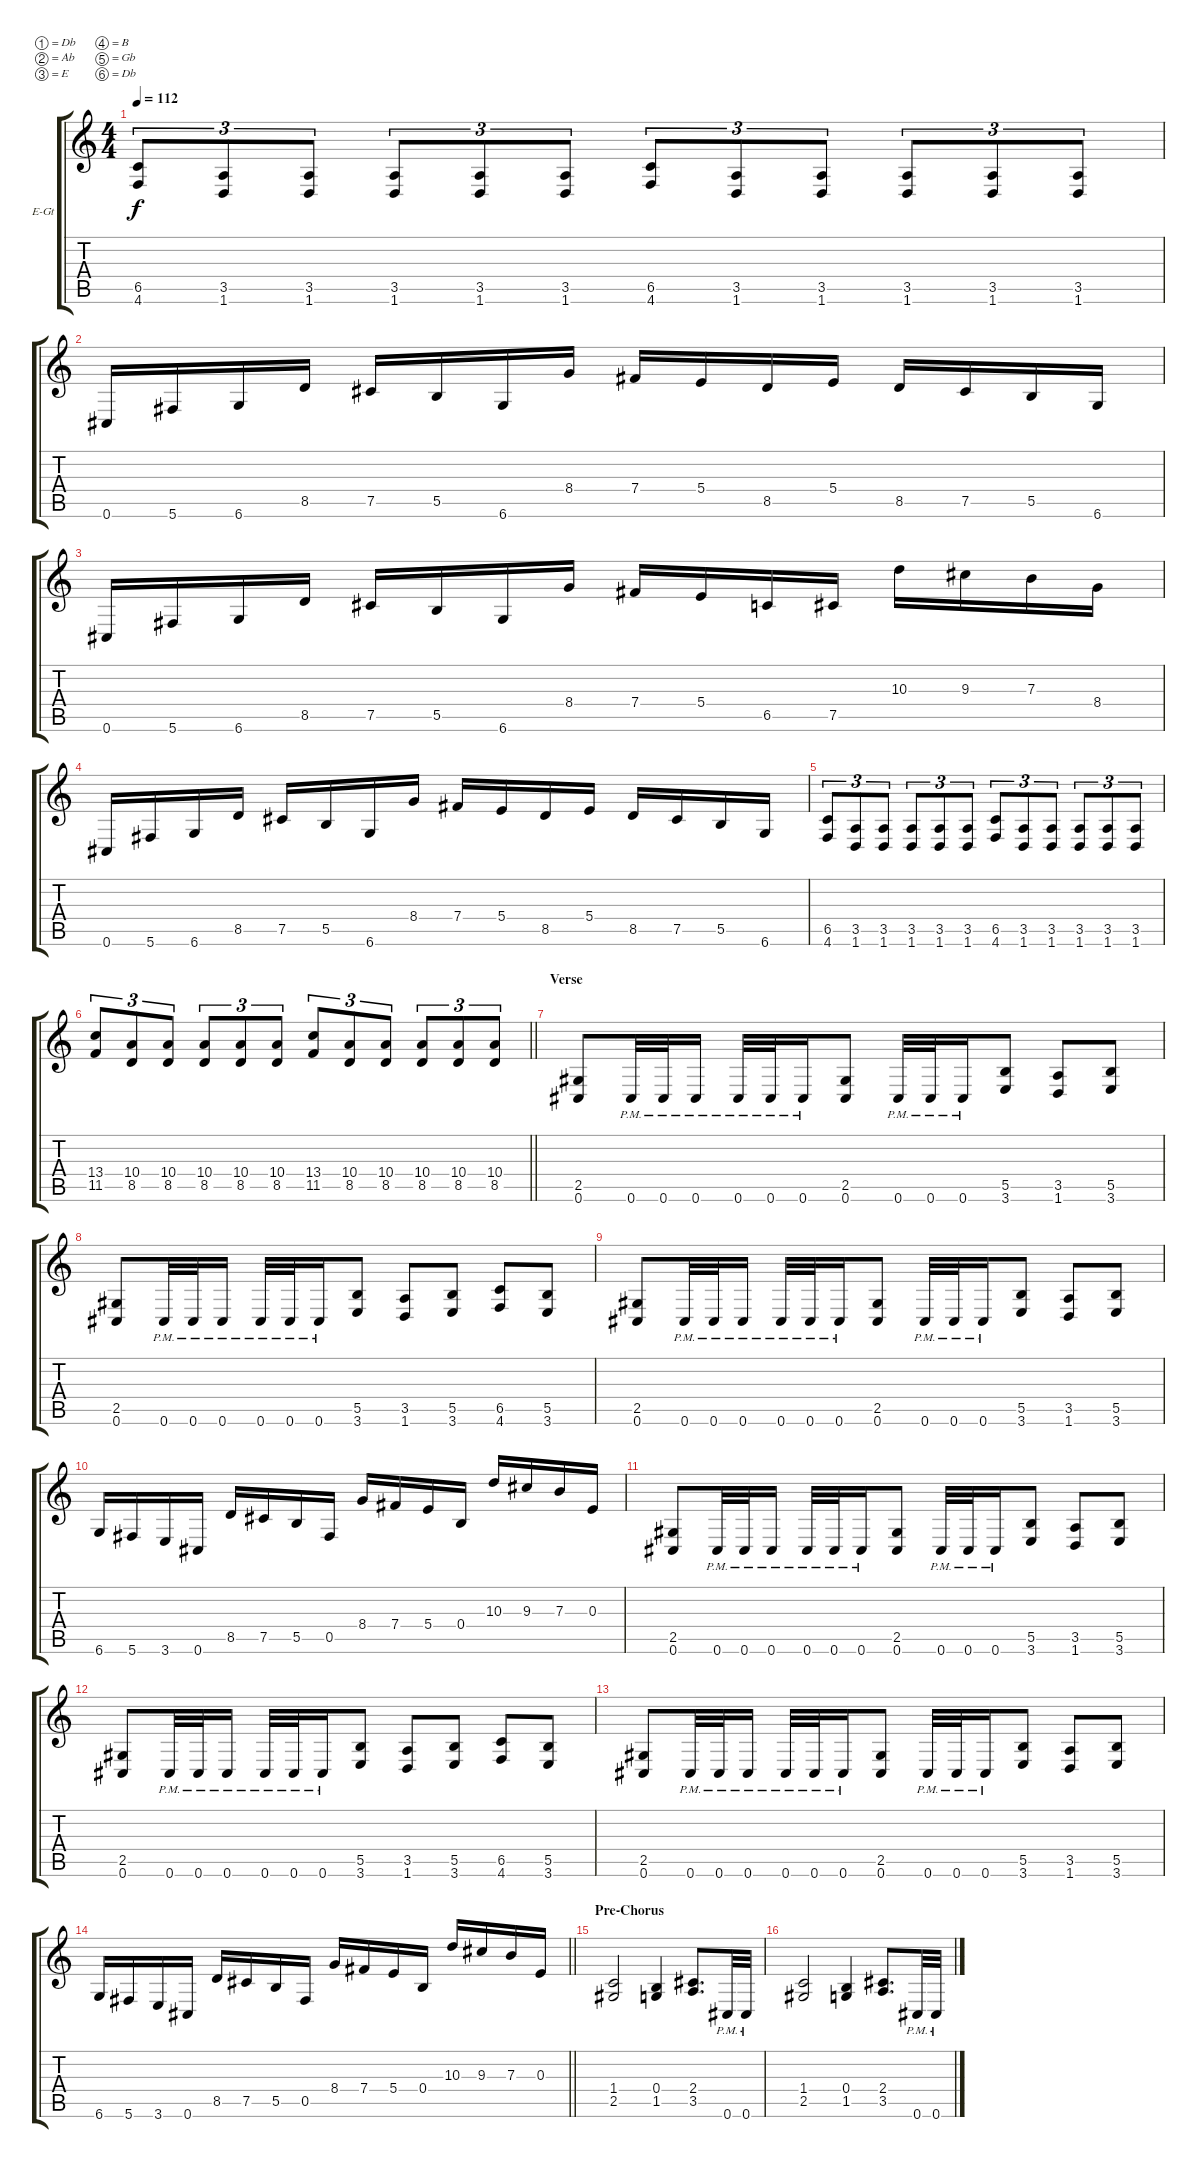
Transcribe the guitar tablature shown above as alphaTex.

\bracketExtendMode groupsimilarinstruments
\firstSystemTrackNameOrientation horizontal
\otherSystemsTrackNameOrientation horizontal
\track ("Guitar I" "E-Gt") {instrument distortionguitar}
\staff {score tabs}
\tuning (Db4 Ab3 E3 B2 Gb2 Db2)
\ts (4 4)
\tempo 112
\clef g2
\ks c
(6.5 4.6).8{tu (3 2) dy f} (3.5 1.6).8{tu (3 2)} (3.5 1.6).8{tu (3 2)} (3.5 1.6).8{tu (3 2)} (3.5 1.6).8{tu (3 2)} (3.5 1.6).8{tu (3 2)} (6.5 4.6).8{tu (3 2)} (3.5 1.6).8{tu (3 2)} (3.5 1.6).8{tu (3 2)} (3.5 1.6).8{tu (3 2)} (3.5 1.6).8{tu (3 2)} (3.5 1.6).8{tu (3 2)} |
0.6.16 5.6.16 6.6.16 8.5.16 7.5.16 5.5.16 6.6.16 8.4.16 7.4.16 5.4.16 8.5.16 5.4.16 8.5.16 7.5.16 5.5.16 6.6.16 |
0.6.16 5.6.16 6.6.16 8.5.16 7.5.16 5.5.16 6.6.16 8.4.16 7.4.16 5.4.16 6.5.16 7.5.16 10.3.16 9.3.16 7.3.16 8.4.16 |
0.6.16 5.6.16 6.6.16 8.5.16 7.5.16 5.5.16 6.6.16 8.4.16 7.4.16 5.4.16 8.5.16 5.4.16 8.5.16 7.5.16 5.5.16 6.6.16 |
(6.5 4.6).8{tu (3 2)} (3.5 1.6).8{tu (3 2)} (3.5 1.6).8{tu (3 2)} (3.5 1.6).8{tu (3 2)} (3.5 1.6).8{tu (3 2)} (3.5 1.6).8{tu (3 2)} (6.5 4.6).8{tu (3 2)} (3.5 1.6).8{tu (3 2)} (3.5 1.6).8{tu (3 2)} (3.5 1.6).8{tu (3 2)} (3.5 1.6).8{tu (3 2)} (3.5 1.6).8{tu (3 2)} |
\barLineRight lightlight
(13.4 11.5).8{tu (3 2)} (10.4 8.5).8{tu (3 2)} (10.4 8.5).8{tu (3 2)} (10.4 8.5).8{tu (3 2)} (10.4 8.5).8{tu (3 2)} (10.4 8.5).8{tu (3 2)} (13.4 11.5).8{tu (3 2)} (10.4 8.5).8{tu (3 2)} (10.4 8.5).8{tu (3 2)} (10.4 8.5).8{tu (3 2)} (10.4 8.5).8{tu (3 2)} (10.4 8.5).8{tu (3 2)} |
\section ("" "Verse")
(2.5 0.6).8 0.6{pm}.32 0.6{pm}.32 0.6{pm}.16 0.6{pm}.32 0.6{pm}.32 0.6{pm}.16 (2.5 0.6).8 0.6{pm}.32 0.6{pm}.32 0.6{pm}.16 (5.5 3.6).8 (3.5 1.6).8 (5.5 3.6).8 |
(2.5 0.6).8 0.6{pm}.32 0.6{pm}.32 0.6{pm}.16 0.6{pm}.32 0.6{pm}.32 0.6{pm}.16 (5.5 3.6).8 (3.5 1.6).8 (5.5 3.6).8 (6.5 4.6).8 (5.5 3.6).8 |
(2.5 0.6).8 0.6{pm}.32 0.6{pm}.32 0.6{pm}.16 0.6{pm}.32 0.6{pm}.32 0.6{pm}.16 (2.5 0.6).8 0.6{pm}.32 0.6{pm}.32 0.6{pm}.16 (5.5 3.6).8 (3.5 1.6).8 (5.5 3.6).8 |
6.6.16 5.6.16 3.6.16 0.6.16 8.5.16 7.5.16 5.5.16 0.5.16 8.4.16 7.4.16 5.4.16 0.4.16 10.3.16 9.3.16 7.3.16 0.3.16 |
(2.5 0.6).8 0.6{pm}.32 0.6{pm}.32 0.6{pm}.16 0.6{pm}.32 0.6{pm}.32 0.6{pm}.16 (2.5 0.6).8 0.6{pm}.32 0.6{pm}.32 0.6{pm}.16 (5.5 3.6).8 (3.5 1.6).8 (5.5 3.6).8 |
(2.5 0.6).8 0.6{pm}.32 0.6{pm}.32 0.6{pm}.16 0.6{pm}.32 0.6{pm}.32 0.6{pm}.16 (5.5 3.6).8 (3.5 1.6).8 (5.5 3.6).8 (6.5 4.6).8 (5.5 3.6).8 |
(2.5 0.6).8 0.6{pm}.32 0.6{pm}.32 0.6{pm}.16 0.6{pm}.32 0.6{pm}.32 0.6{pm}.16 (2.5 0.6).8 0.6{pm}.32 0.6{pm}.32 0.6{pm}.16 (5.5 3.6).8 (3.5 1.6).8 (5.5 3.6).8 |
\barLineRight lightlight
6.6.16 5.6.16 3.6.16 0.6.16 8.5.16 7.5.16 5.5.16 0.5.16 8.4.16 7.4.16 5.4.16 0.4.16 10.3.16 9.3.16 7.3.16 0.3.16 |
\section ("" "Pre-Chorus")
(1.4 2.5).2 (0.4 1.5).4 (2.4 3.5).8{d} 0.6{pm}.32 0.6{pm}.32 |
(1.4 2.5).2 (0.4 1.5).4 (2.4 3.5).8{d} 0.6{pm}.32 0.6{pm}.32
